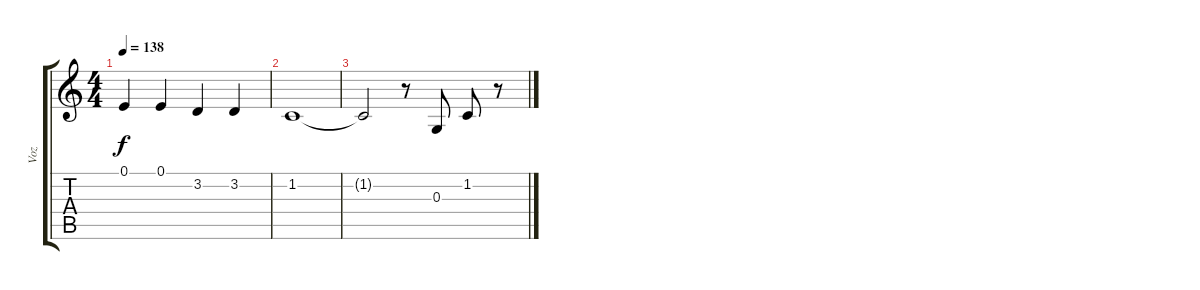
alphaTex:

\track ("Voz" "Voz") {instrument sopranosax}
\staff {score tabs}
\tuning (E4 B3 G3 D3 A2 E2) {hide}
\ts (4 4)
\tempo 138
\clef g2
\ks c
0.1.4{dy f} 0.1.4 3.2.4 3.2.4 |
1.2.1 |
1.2{t}.2 r.8 0.3.8 1.2.8 r.8
